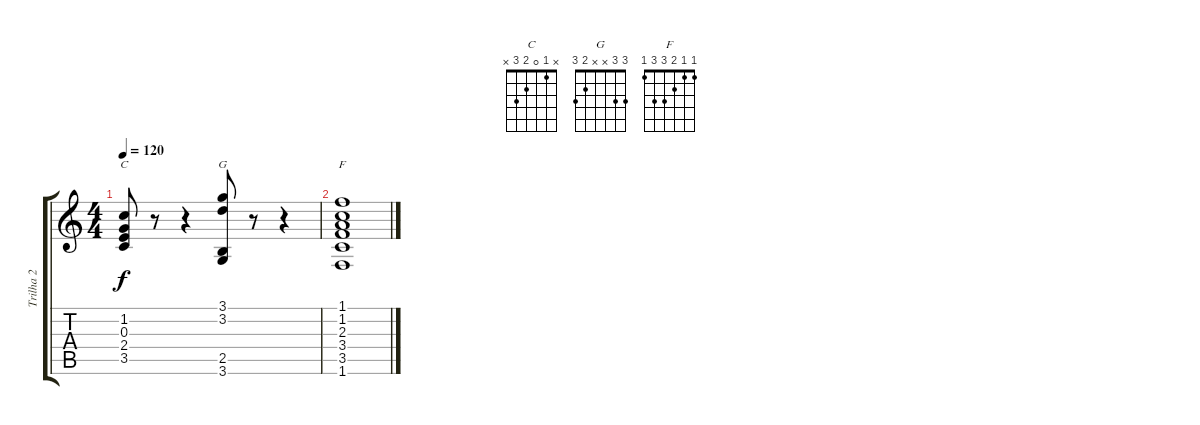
\track ("Trilha 2" "Trilha 2") {instrument acousticguitarnylon}
\staff {score tabs}
\tuning (E4 B3 G3 D3 A2 E2) {hide}
\chord ("C" x 1 0 2 3 x)
\chord ("G" 3 3 x x 2 3)
\chord ("F" 1 1 2 3 3 1)
\ts (4 4)
\tempo 120
\clef g2
\ks c
(1.2 0.3 2.4 3.5).8{ch "C" dy f} r.8 r.4 (3.1 3.2 2.5 3.6).8{ch "G"} r.8 r.4 |
(1.1 1.2 2.3 3.4 3.5 1.6).1{ch "F"}
